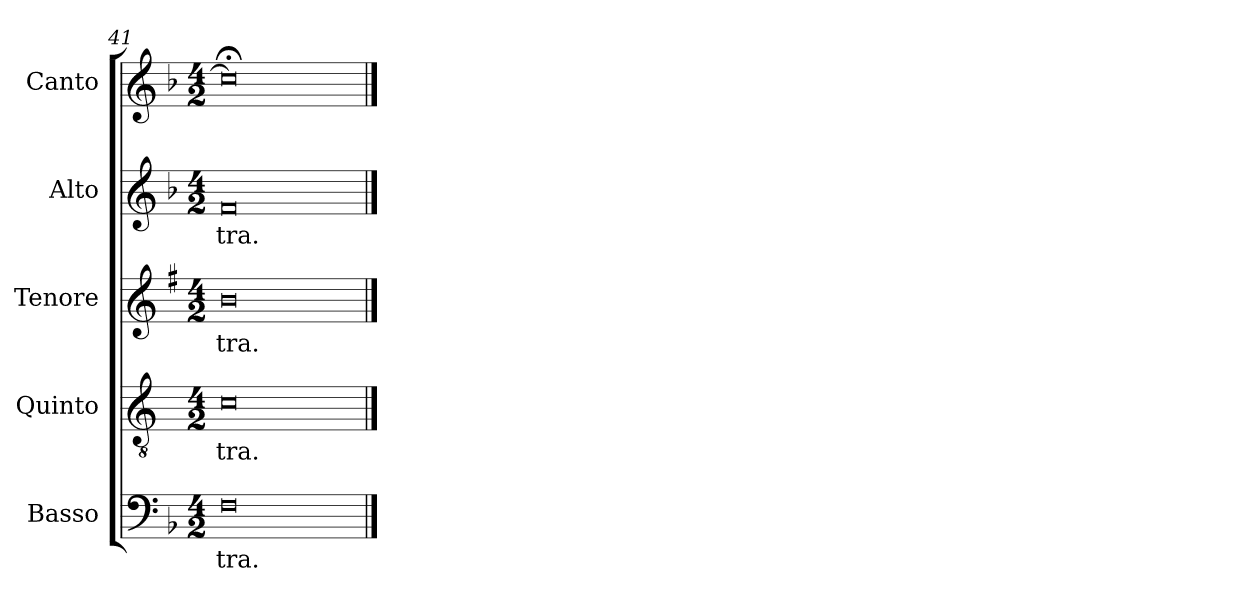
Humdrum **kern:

**kern	**text	**kern	**text	**kern	**text	**kern	**text	**kern	**text
*part5	*part5	*part4	*part4	*part3	*part3	*part2	*part2	*part1	*part1
*staff5	*staff5	*staff4	*staff4	*staff3	*staff3	*staff2	*staff2	*staff1	*staff1
*I"Basso	*	*I"Quinto	*	*I"Tenore	*	*I"Alto	*	*I"Canto	*
*I'B	*	*	*	*I'T	*	*I'A	*	*I'C	*
*clefF4	*	*clefGv2	*	*clefG2	*	*clefG2	*	*clefG2	*
*	*	*ITrd4c7	*	*ITrd1c2	*	*	*	*	*
*k[b-]	*	*k[b-]	*	*k[b-]	*	*k[b-]	*	*k[b-]	*
*F:	*	*F:	*	*F:	*	*F:	*	*F:	*
*M4/2	*	*M4/2	*	*M4/2	*	*M4/2	*	*M4/2	*
=41	=41	=41	=41	=41	=41	=41	=41	=41	=41
!	!LO:LY:b	!	!LO:LY:b	!	!LO:LY:b	!	!LO:LY:b	!	!
0F	-tra.	0F	-tra.	0a	-tra.	0f	-tra.	0cc;<]	.
==	==	==	==	==	==	==	==	==	==
*-	*-	*-	*-	*-	*-	*-	*-	*-	*-
